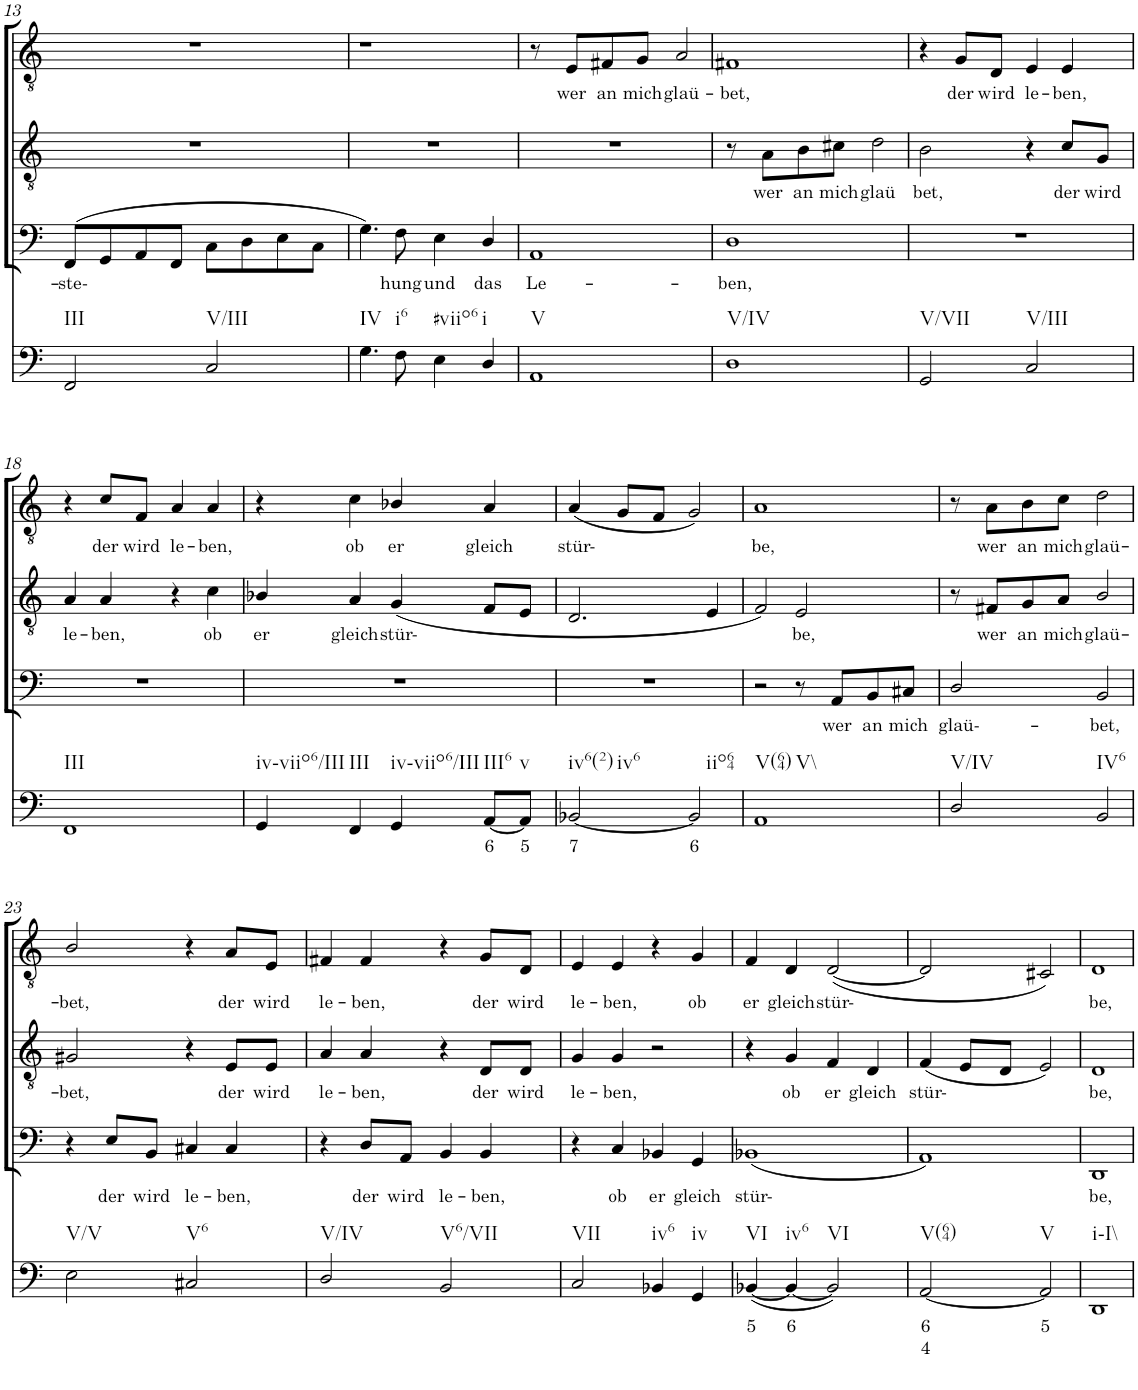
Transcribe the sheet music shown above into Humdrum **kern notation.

**kern	**text	**text	**kern	**text	**kern	**text	**kern	**text
*part4	*part4	*part4	*part3	*part3	*part2	*part2	*part1	*part1
*staff4	*staff4	*staff4	*staff3	*staff3	*staff2	*staff2	*staff1	*staff1
*I"Continuo	*	*	*I"Bass	*	*I"Tenor II	*	*I"Tenor I	*
!!LO:PB:g=z
*clefF4	*	*	*clefF4	*	*clefGv2	*	*clefGv2	*
*k[]	*	*	*k[]	*	*k[]	*	*k[]	*
*M4/4	*	*	*M4/4	*	*M4/4	*	*M4/4	*
=13	=13	=13	=13	=13	=13	=13	=13	=13
!LO:TX:b:t=III	!	!	!	!	!	!	!	!
!	!	!	!	!LO:LY:b	!	!	!	!
2FF/	.	.	(8FF/L	ste-	1r	.	1r	.
.	.	.	8GG/	.	.	.	.	.
.	.	.	8AA/	.	.	.	.	.
.	.	.	8FF/J	.	.	.	.	.
!LO:TX:b:t=V/III	!	!	!	!	!	!	!	!
2C/	.	.	8C\L	.	.	.	.	.
.	.	.	8D\	.	.	.	.	.
.	.	.	8E\	.	.	.	.	.
.	.	.	8C\J	.	.	.	.	.
=14	=14	=14	=14	=14	=14	=14	=14	=14
!LO:TX:b:t=IV	!	!	!	!	!	!	!	!
4.G\	.	.	4.G\)	.	1r	.	1r	.
!LO:TX:b:t=i6	!	!	!	!	!	!	!	!
!	!	!	!	!LO:LY:b	!	!	!	!
8F\	.	.	8F\	hung	.	.	.	.
!LO:TX:b:t=#viio6	!	!	!	!	!	!	!	!
!	!	!	!	!LO:LY:b	!	!	!	!
4E\	.	.	4E\	und	.	.	.	.
!LO:TX:b:t=i	!	!	!	!	!	!	!	!
!	!	!	!	!LO:LY:b	!	!	!	!
4D/	.	.	4D/	das	.	.	.	.
=15	=15	=15	=15	=15	=15	=15	=15	=15
!LO:TX:b:t=V	!	!	!	!	!	!	!	!
!	!	!	!	!LO:LY:b	!	!	!	!
1AA	.	.	1AA	Le-	1r	.	8r	.
!	!	!	!	!	!	!	!	!LO:LY:b
.	.	.	.	.	.	.	8E/L	wer
!	!	!	!	!	!	!	!	!LO:LY:b
.	.	.	.	.	.	.	8F#X/	an
!	!	!	!	!	!	!	!	!LO:LY:b
.	.	.	.	.	.	.	8G/J	mich
!	!	!	!	!	!	!	!	!LO:LY:b
.	.	.	.	.	.	.	2A/	glaü-
=16	=16	=16	=16	=16	=16	=16	=16	=16
!LO:TX:b:t=V/IV	!	!	!	!	!	!	!	!
!	!	!	!	!LO:LY:b	!	!	!	!LO:LY:b
1D	.	.	1D	ben,	8r	.	1F#X	bet,
!	!	!	!	!	!	!LO:LY:b	!	!
.	.	.	.	.	8A\L	wer	.	.
!	!	!	!	!	!	!LO:LY:b	!	!
.	.	.	.	.	8B\	an	.	.
!	!	!	!	!	!	!LO:LY:b	!	!
.	.	.	.	.	8c#X\J	mich	.	.
!	!	!	!	!	!	!LO:LY:b	!	!
.	.	.	.	.	2d\	glaü	.	.
=17	=17	=17	=17	=17	=17	=17	=17	=17
!LO:TX:b:t=V/VII	!	!	!	!	!	!	!	!
!	!	!	!	!	!	!LO:LY:b	!	!
2GG/	.	.	1r	.	2B\	bet,	4r	.
!	!	!	!	!	!	!	!	!LO:LY:b
.	.	.	.	.	.	.	8G/L	der
!	!	!	!	!	!	!	!	!LO:LY:b
.	.	.	.	.	.	.	8D/J	wird
!LO:TX:b:t=V/III	!	!	!	!	!	!	!	!
!	!	!	!	!	!	!	!	!LO:LY:b
2C/	.	.	.	.	4r	.	4E/	le-
!	!	!	!	!	!	!LO:LY:b	!	!LO:LY:b
.	.	.	.	.	8c/L	der	4E/	ben,
!	!	!	!	!	!	!LO:LY:b	!	!
.	.	.	.	.	8G/J	wird	.	.
!!LO:LB:g=z
=18	=18	=18	=18	=18	=18	=18	=18	=18
!LO:TX:b:t=III	!	!	!	!	!	!	!	!
!	!	!	!	!	!	!LO:LY:b	!	!
1FF	.	.	1r	.	4A/	le-	4r	.
!	!	!	!	!	!	!LO:LY:b	!	!LO:LY:b
.	.	.	.	.	4A/	ben,	8c/L	der
!	!	!	!	!	!	!	!	!LO:LY:b
.	.	.	.	.	.	.	8F/J	wird
!	!	!	!	!	!	!	!	!LO:LY:b
.	.	.	.	.	4r	.	4A/	le-
!	!	!	!	!	!	!LO:LY:b	!	!LO:LY:b
.	.	.	.	.	4c\	ob	4A/	ben,
=19	=19	=19	=19	=19	=19	=19	=19	=19
!LO:TX:b:t=iv-viio6/III	!	!	!	!	!	!	!	!
!	!	!	!	!	!	!LO:LY:b	!	!
4GG/	.	.	1r	.	4B-X/	er	4r	.
!LO:TX:b:t=III	!	!	!	!	!	!	!	!
!	!	!	!	!	!	!LO:LY:b	!	!LO:LY:b
4FF/	.	.	.	.	4A/	gleich	4c\	ob
!LO:TX:b:t=iv-viio6/III	!	!	!	!	!	!	!	!
!	!	!	!	!	!	!LO:LY:b	!	!LO:LY:b
4GG/	.	.	.	.	(4G/	stür-	4B-X/	er
!LO:TX:b:t=III6	!	!	!	!	!	!	!	!
!	!LO:LY:b	!	!	!	!	!	!	!LO:LY:b
[8AA/L	6	.	.	.	8F/L	.	4A/	gleich
!LO:TX:b:t=v	!	!	!	!	!	!	!	!
!	!LO:LY:b	!	!	!	!	!	!	!
8AA/J]	5	.	.	.	8E/J	.	.	.
=20	=20	=20	=20	=20	=20	=20	=20	=20
!LO:TX:b:t=iv6(2)	!	!	!	!	!	!	!	!
!LO:TX:b:t=iv6	!	!	!	!	!	!	!	!
!	!LO:LY:b	!	!	!	!	!	!	!LO:LY:b
[2BB-X/	7	.	1r	.	2.D/	.	(4A/	stür-
.	.	.	.	.	.	.	8G/L	.
.	.	.	.	.	.	.	8F/J	.
!LO:TX:b:t=iio64	!	!	!	!	!	!	!	!
!	!LO:LY:b	!	!	!	!	!	!	!
2BB-/]	6	.	.	.	.	.	2G/)	.
.	.	.	.	.	4E/	.	.	.
=21	=21	=21	=21	=21	=21	=21	=21	=21
!LO:TX:b:t=V(64)	!	!	!	!	!	!	!	!
!LO:TX:b:t=V\\	!	!	!	!	!	!	!	!
!	!	!	!	!	!	!	!	!LO:LY:b
1AA	.	.	2r	.	2F/)	.	1A	be,
!	!	!	!	!	!	!LO:LY:b	!	!
.	.	.	8r	.	2E/	be,	.	.
!	!	!	!	!LO:LY:b	!	!	!	!
.	.	.	8AA/L	wer	.	.	.	.
!	!	!	!	!LO:LY:b	!	!	!	!
.	.	.	8BB/	an	.	.	.	.
!	!	!	!	!LO:LY:b	!	!	!	!
.	.	.	8C#X/J	mich	.	.	.	.
=22	=22	=22	=22	=22	=22	=22	=22	=22
!LO:TX:b:t=V/IV	!	!	!	!	!	!	!	!
!	!	!	!	!LO:LY:b	!	!	!	!
2D/	.	.	2D/	glaü--	8r	.	8r	.
!	!	!	!	!	!	!LO:LY:b	!	!LO:LY:b
.	.	.	.	.	8F#X/L	wer	8A\L	wer
!	!	!	!	!	!	!LO:LY:b	!	!LO:LY:b
.	.	.	.	.	8G/	an	8B\	an
!	!	!	!	!	!	!LO:LY:b	!	!LO:LY:b
.	.	.	.	.	8A/J	mich	8c\J	mich
!LO:TX:b:t=IV6	!	!	!	!	!	!	!	!
!	!	!	!	!LO:LY:b	!	!LO:LY:b	!	!LO:LY:b
2BB/	.	.	2BB/	bet,	2B/	glaü-	2d\	glaü-
!!LO:LB:g=z
=23	=23	=23	=23	=23	=23	=23	=23	=23
!LO:TX:b:t=V/V	!	!	!	!	!	!	!	!
!	!	!	!	!	!	!LO:LY:b	!	!LO:LY:b
2E\	.	.	4r	.	2G#X/	bet,	2B/	bet,
!	!	!	!	!LO:LY:b	!	!	!	!
.	.	.	8E/L	der	.	.	.	.
!	!	!	!	!LO:LY:b	!	!	!	!
.	.	.	8BB/J	wird	.	.	.	.
!LO:TX:b:t=V6	!	!	!	!	!	!	!	!
!	!	!	!	!LO:LY:b	!	!	!	!
2C#X/	.	.	4C#X/	le-	4r	.	4r	.
!	!	!	!	!LO:LY:b	!	!LO:LY:b	!	!LO:LY:b
.	.	.	4C#/	ben,	8E/L	der	8A/L	der
!	!	!	!	!	!	!LO:LY:b	!	!LO:LY:b
.	.	.	.	.	8E/J	wird	8E/J	wird
=24	=24	=24	=24	=24	=24	=24	=24	=24
!LO:TX:b:t=V/IV	!	!	!	!	!	!	!	!
!	!	!	!	!	!	!LO:LY:b	!	!LO:LY:b
2D/	.	.	4r	.	4A/	le-	4F#X/	le-
!	!	!	!	!LO:LY:b	!	!LO:LY:b	!	!LO:LY:b
.	.	.	8D/L	der	4A/	ben,	4F#/	ben,
!	!	!	!	!LO:LY:b	!	!	!	!
.	.	.	8AA/J	wird	.	.	.	.
!LO:TX:b:t=V6/VII	!	!	!	!	!	!	!	!
!	!	!	!	!LO:LY:b	!	!	!	!
2BB/	.	.	4BB/	le-	4r	.	4r	.
!	!	!	!	!LO:LY:b	!	!LO:LY:b	!	!LO:LY:b
.	.	.	4BB/	ben,	8D/L	der	8G/L	der
!	!	!	!	!	!	!LO:LY:b	!	!LO:LY:b
.	.	.	.	.	8D/J	wird	8D/J	wird
=25	=25	=25	=25	=25	=25	=25	=25	=25
!LO:TX:b:t=VII	!	!	!	!	!	!	!	!
!	!	!	!	!	!	!LO:LY:b	!	!LO:LY:b
2C/	.	.	4r	.	4G/	le-	4E/	le-
!	!	!	!	!LO:LY:b	!	!LO:LY:b	!	!LO:LY:b
.	.	.	4C/	ob	4G/	ben,	4E/	ben,
!LO:TX:b:t=iv6	!	!	!	!	!	!	!	!
!	!	!	!	!LO:LY:b	!	!	!	!
4BB-X/	.	.	4BB-X/	er	2r	.	4r	.
!LO:TX:b:t=iv	!	!	!	!	!	!	!	!
!	!	!	!	!LO:LY:b	!	!	!	!LO:LY:b
4GG/	.	.	4GG/	gleich	.	.	4G/	ob
=26	=26	=26	=26	=26	=26	=26	=26	=26
!LO:TX:b:t=VI	!	!	!	!	!	!	!	!
!	!LO:LY:b	!	!	!LO:LY:b	!	!	!	!LO:LY:b
([4BB-X/	5	.	(1BB-X	stür-	4r	.	4F/	er
!LO:TX:b:t=iv6	!	!	!	!	!	!	!	!
!	!LO:LY:b	!	!	!	!	!LO:LY:b	!	!LO:LY:b
4BB-/_	6	.	.	.	4G/	ob	4D/	gleich
!LO:TX:b:t=VI	!	!	!	!	!	!	!	!
!	!	!	!	!	!	!LO:LY:b	!	!LO:LY:b
2BB-/])	.	.	.	.	4F/	er	([2D/	stür-
!	!	!	!	!	!	!LO:LY:b	!	!
.	.	.	.	.	4D/	gleich	.	.
=27	=27	=27	=27	=27	=27	=27	=27	=27
!LO:TX:b:t=V(64)	!	!	!	!	!	!	!	!
!	!LO:LY:b	!LO:LY:b	!	!	!	!LO:LY:b	!	!
[2AA/	6	4	1AA)	.	(4F/	stür-	2D/]	.
.	.	.	.	.	8E/L	.	.	.
.	.	.	.	.	8D/J	.	.	.
!LO:TX:b:t=V	!	!	!	!	!	!	!	!
!	!LO:LY:b	!	!	!	!	!	!	!
2AA/]	5	.	.	.	2E/)	.	2C#X/)	.
=28	=28	=28	=28	=28	=28	=28	=28	=28
!LO:TX:b:t=i\\-I\\	!	!	!	!	!	!	!	!
!	!	!	!	!LO:LY:b	!	!LO:LY:b	!	!LO:LY:b
1DD	.	.	1DD	be,	1D	be,	1D	be,
=	=	=	=	=	=	=	=	=
*-	*-	*-	*-	*-	*-	*-	*-	*-
